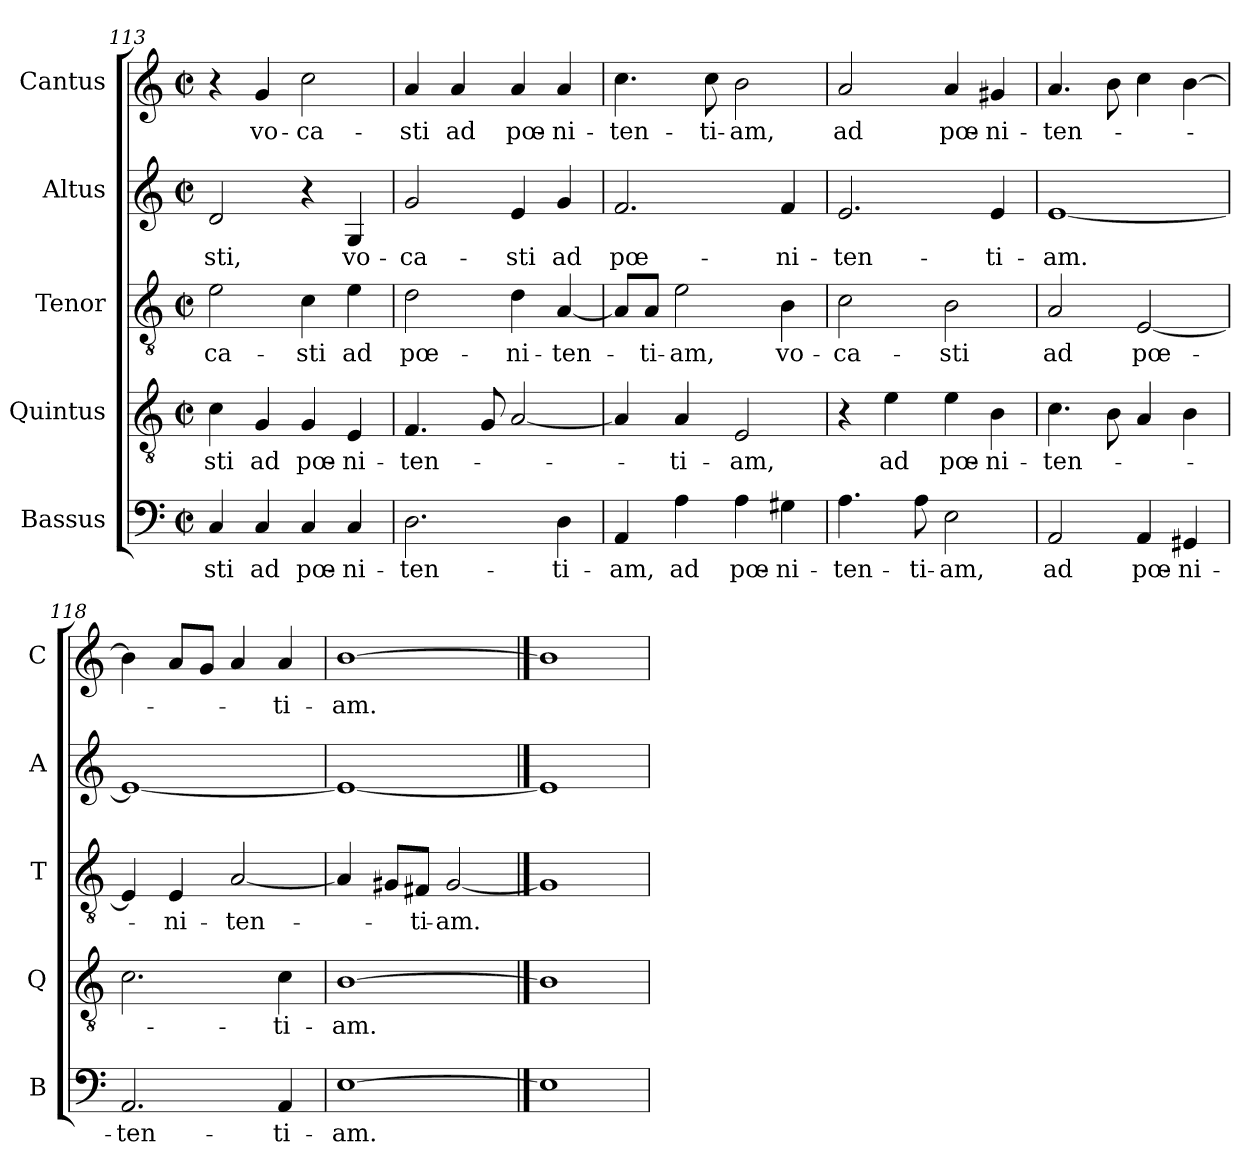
**kern	**text	**kern	**text	**kern	**text	**kern	**text	**kern	**text
*part5	*part5	*part4	*part4	*part3	*part3	*part2	*part2	*part1	*part1
*staff5	*staff5	*staff4	*staff4	*staff3	*staff3	*staff2	*staff2	*staff1	*staff1
*I"Bassus	*	*I"Quintus	*	*I"Tenor	*	*I"Altus	*	*I"Cantus	*
*I'B	*	*I'Q	*	*I'T	*	*I'A	*	*I'C	*
*clefF4	*	*clefGv2	*	*clefGv2	*	*clefG2	*	*clefG2	*
*k[]	*	*k[]	*	*k[]	*	*k[]	*	*k[]	*
*C:	*	*C:	*	*C:	*	*C:	*	*C:	*
*M2/2	*	*M2/2	*	*M2/2	*	*M2/2	*	*M2/2	*
*met(c|)	*	*met(c|)	*	*met(c|)	*	*met(c|)	*	*met(c|)	*
=113	=113	=113	=113	=113	=113	=113	=113	=113	=113
!	!LO:LY:b	!	!LO:LY:b	!	!LO:LY:b	!	!LO:LY:b	!	!
4C/	-sti	4c\	-sti	2e\	-ca-	2d/	-sti,	4r	.
!	!LO:LY:b	!	!LO:LY:b	!	!	!	!	!	!LO:LY:b
4C/	ad	4G/	ad	.	.	.	.	4g/	vo-
!	!LO:LY:b	!	!LO:LY:b	!	!LO:LY:b	!	!	!	!LO:LY:b
4C/	pœ-	4G/	pœ-	4c\	-sti	4r	.	2cc\	-ca-
!	!LO:LY:b	!	!LO:LY:b	!	!LO:LY:b	!	!LO:LY:b	!	!
4C/	-ni-	4E/	-ni-	4e\	ad	4G/	vo-	.	.
!!LO:LB:g=z
=114	=114	=114	=114	=114	=114	=114	=114	=114	=114
!	!LO:LY:b	!	!LO:LY:b	!	!LO:LY:b	!	!LO:LY:b	!	!LO:LY:b
2.D\	-ten-	4.F/	-ten-	2d\	pœ-	2g/	-ca-	4a/	-sti
!	!	!	!	!	!	!	!	!	!LO:LY:b
.	.	.	.	.	.	.	.	4a/	ad
.	.	8G/	.	.	.	.	.	.	.
!	!	!	!	!	!LO:LY:b	!	!LO:LY:b	!	!LO:LY:b
.	.	[2A/	.	4d\	-ni-	4e/	-sti	4a/	pœ-
!	!LO:LY:b	!	!	!	!LO:LY:b	!	!LO:LY:b	!	!LO:LY:b
4D\	-ti-	.	.	[4A/	-ten-	4g/	ad	4a/	-ni-
=115	=115	=115	=115	=115	=115	=115	=115	=115	=115
!	!LO:LY:b	!	!	!	!	!	!LO:LY:b	!	!LO:LY:b
4AA/	-am,	4A/]	.	8A/L]	.	2.f/	pœ-	4.cc\	-ten-
!	!	!	!	!	!LO:LY:b	!	!	!	!
.	.	.	.	8A/J	-ti-	.	.	.	.
!	!LO:LY:b	!	!LO:LY:b	!	!LO:LY:b	!	!	!	!
4A\	ad	4A/	-ti-	2e\	-am,	.	.	.	.
!	!	!	!	!	!	!	!	!	!LO:LY:b
.	.	.	.	.	.	.	.	8cc\	-ti-
!	!LO:LY:b	!	!LO:LY:b	!	!	!	!	!	!LO:LY:b
4A\	pœ-	2E/	-am,	.	.	.	.	2b\	-am,
!	!LO:LY:b	!	!	!	!LO:LY:b	!	!LO:LY:b	!	!
4G#X\	-ni-	.	.	4B\	vo-	4f/	-ni-	.	.
=116	=116	=116	=116	=116	=116	=116	=116	=116	=116
!	!LO:LY:b	!	!	!	!LO:LY:b	!	!LO:LY:b	!	!LO:LY:b
4.A\	-ten-	4r	.	2c\	-ca-	2.e/	-ten-	2a/	ad
!	!	!	!LO:LY:b	!	!	!	!	!	!
.	.	4e\	ad	.	.	.	.	.	.
!	!LO:LY:b	!	!	!	!	!	!	!	!
8A\	-ti-	.	.	.	.	.	.	.	.
!	!LO:LY:b	!	!LO:LY:b	!	!LO:LY:b	!	!	!	!LO:LY:b
2E\	-am,	4e\	pœ-	2B\	-sti	.	.	4a/	pœ-
!	!	!	!LO:LY:b	!	!	!	!LO:LY:b	!	!LO:LY:b
.	.	4B\	-ni-	.	.	4e/	-ti-	4g#X/	-ni-
=117	=117	=117	=117	=117	=117	=117	=117	=117	=117
!	!LO:LY:b	!	!LO:LY:b	!	!LO:LY:b	!	!LO:LY:b	!	!LO:LY:b
2AA/	ad	4.c\	-ten-	2A/	ad	[1e	-am.	4.a/	-ten-
.	.	8B\	.	.	.	.	.	8b\	.
!	!LO:LY:b	!	!	!	!LO:LY:b	!	!	!	!
4AA/	pœ-	4A/	.	[2E/	pœ-	.	.	4cc\	.
!	!LO:LY:b	!	!	!	!	!	!	!	!
4GG#X/	-ni-	4B\	.	.	.	.	.	[4b\	.
=118	=118	=118	=118	=118	=118	=118	=118	=118	=118
!	!LO:LY:b	!	!	!	!	!	!	!	!
2.AA/	-ten-	2.c\	.	4E/]	.	1e_	.	4b\]	.
!	!	!	!	!	!LO:LY:b	!	!	!	!
.	.	.	.	4E/	-ni-	.	.	8a/L	.
.	.	.	.	.	.	.	.	8g/J	.
!	!	!	!	!	!LO:LY:b	!	!	!	!
.	.	.	.	[2A/	-ten-	.	.	4a/	.
!	!LO:LY:b	!	!LO:LY:b	!	!	!	!	!	!LO:LY:b
4AA/	-ti-	4c\	-ti-	.	.	.	.	4a/	-ti-
=119	=119	=119	=119	=119	=119	=119	=119	=119	=119
!	!LO:LY:b	!	!LO:LY:b	!	!	!	!	!	!LO:LY:b
[1E	-am.	[1B	-am.	4A/]	.	1e_	.	[1b	-am.
.	.	.	.	8G#X/L	.	.	.	.	.
!	!	!	!	!	!LO:LY:b	!	!	!	!
.	.	.	.	8F#X/J	-ti-	.	.	.	.
!	!	!	!	!	!LO:LY:b	!	!	!	!
.	.	.	.	[2G#	-am.	.	.	.	.
==120	==120	==120	==120	==120	==120	==120	==120	==120	==120
1E]	.	1B]	.	1G#]	.	1e]	.	1b]	.
=	=	=	=	=	=	=	=	=	=
*-	*-	*-	*-	*-	*-	*-	*-	*-	*-
